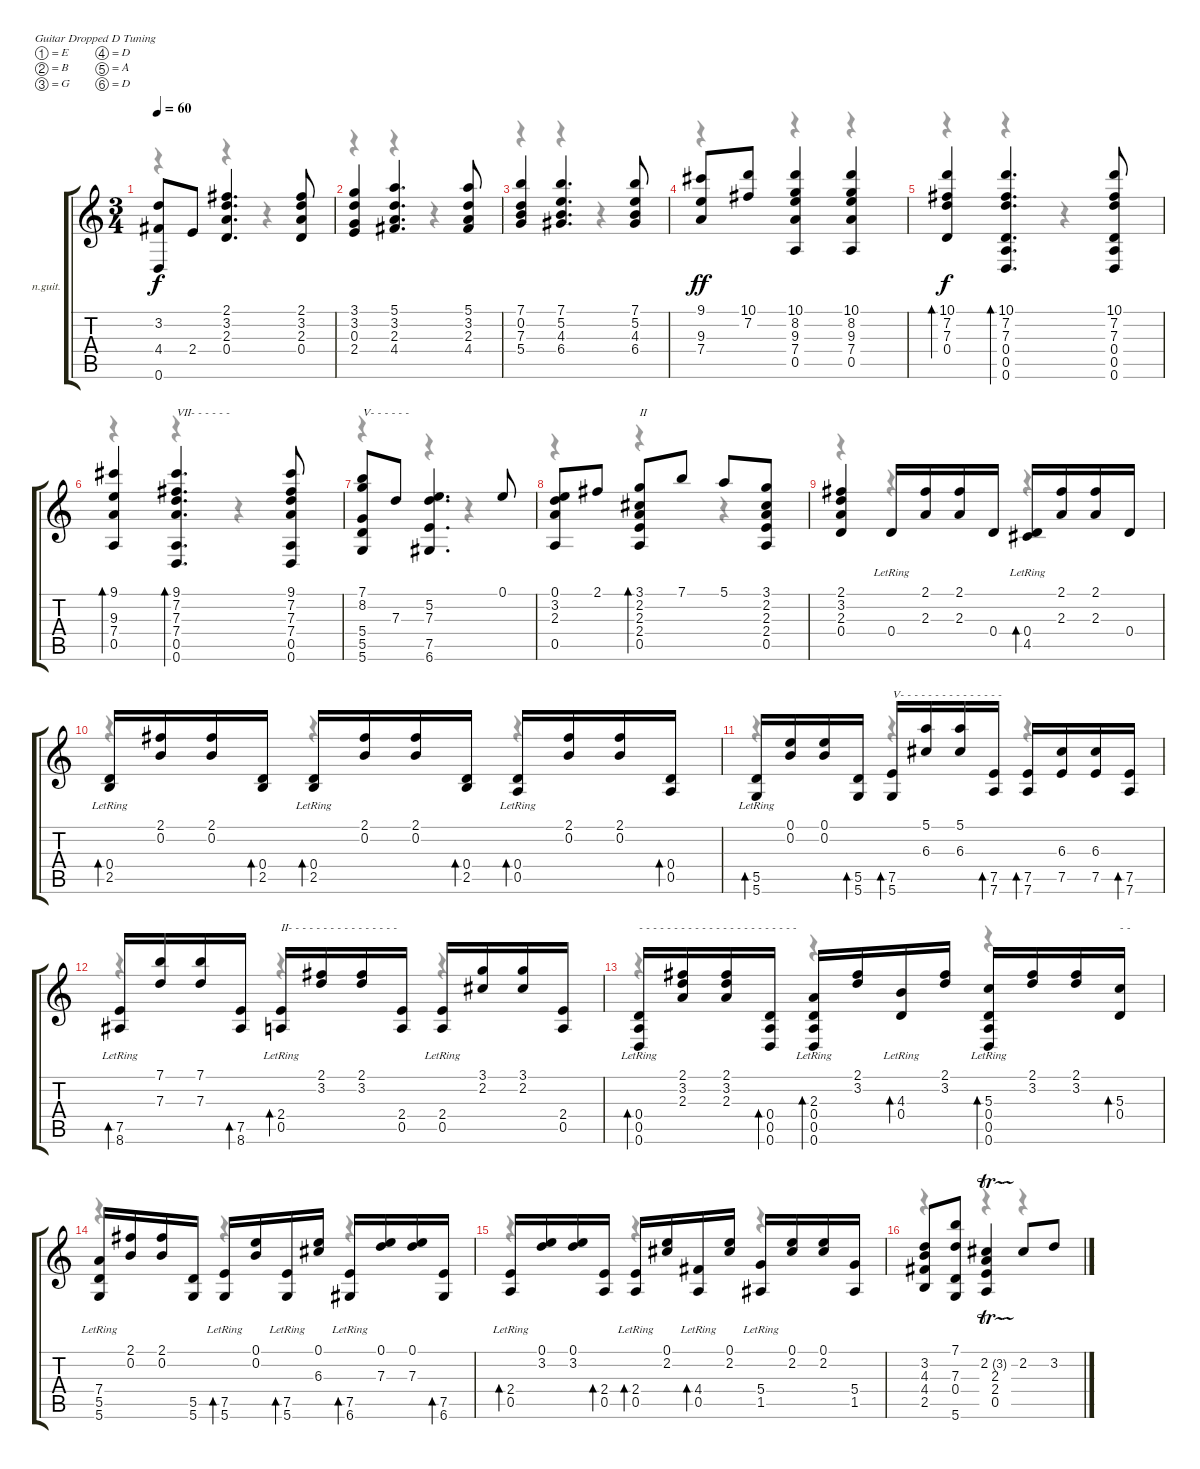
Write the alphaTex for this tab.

\defaultSystemsLayout 4
\bracketExtendMode groupsimilarinstruments
\firstSystemTrackNameOrientation horizontal
\otherSystemsTrackNameOrientation horizontal
\chordDiagramsInScore
\track ("Classical Guitar" "n.guit.") {instrument acousticguitarnylon}
\staff {score tabs}
\tuning (E4 B3 G3 D3 A2 D2)
\voice
\ts (3 4)
\tempo 60
\clef g2
\ks c
(3.2 4.4{acc #} 0.6).8{dy f beam Up} 2.4.8{beam Up} (2.1{acc #} 3.2 2.3 0.4).4{d beam Up} (2.1{acc #} 3.2 2.3 0.4).8{beam Up} |
(3.1 3.2 0.3 2.4).4{beam Up} (5.1 3.2 2.3 4.4{acc #}).4{d beam Up} (5.1 3.2 2.3 4.4{acc #}).8{beam Up} |
(7.1 0.2 7.3 5.4).4{beam Up} (7.1 5.2 4.3 6.4{acc #}).4{d beam Up} (7.1 5.2 4.3 6.4{acc #}).8{beam Up} |
(9.1{acc #} 9.3 7.4).8{dy ff beam Up} (10.1 7.2{acc #}).8{beam Up} (10.1 8.2 9.3 7.4 0.5).4{beam Up} (10.1 8.2 9.3 7.4 0.5).4{beam Up} |
(10.1 7.2{acc #} 7.3 0.4).4{bd 120 dy f beam Up} (10.1 7.2{acc #} 7.3 0.4 0.5 0.6).4{d bd 120 beam Up} (10.1 7.2{acc #} 7.3 0.4 0.5 0.6).8{beam Up} |
(9.1{acc #} 9.3 7.4 0.5).4{bd 120 beam Up} (9.1{acc #} 7.2{acc #} 7.3 7.4 0.5 0.6).4{d bd 120 txt "VII- - - - - -" beam Up} (9.1{acc #} 7.2{acc #} 7.3 7.4 0.5 0.6).8{beam Up} |
(7.1 8.2 5.4 5.5 5.6).8{txt "V- - - - - -" beam Up} 7.3.8{beam Up} (5.2 7.3 7.5 6.6{acc #}).4{d beam Up} 0.1.8{beam Up} |
(0.1 3.2 2.3 0.5).8{beam Up} 2.1{acc #}.8{beam Up} (3.1 2.2{acc #} 2.3 2.4 0.5).8{bd 120 txt "II" beam Up} 7.1.8{beam Up} 5.1.8{beam Up} (3.1 2.2{acc #} 2.3 2.4 0.5).8{beam Up} |
(2.1{acc #} 3.2 2.3 0.4).4{beam Up} 0.4{lr}.16{beam Up} (2.1{acc #} 2.3).16{beam Up} (2.1{acc #} 2.3).16{beam Up} 0.4.16{beam Up} (0.4{lr} 4.5{lr acc #}).16{bd 480 beam Up} (2.1{acc #} 2.3).16{beam Up} (2.1{acc #} 2.3).16{beam Up} 0.4.16{beam Up} |
(0.4{lr} 2.5{lr}).16{bd 480 beam Up} (2.1{acc #} 0.2).16{beam Up} (2.1{acc #} 0.2).16{beam Up} (0.4 2.5).16{bd 480 beam Up} (0.4{lr} 2.5{lr}).16{bd 480 beam Up} (2.1{acc #} 0.2).16{beam Up} (2.1{acc #} 0.2).16{beam Up} (0.4 2.5).16{bd 480 beam Up} (0.4{lr} 0.5{lr}).16{bd 480 beam Up} (2.1{acc #} 0.2).16{beam Up} (2.1{acc #} 0.2).16{beam Up} (0.4 0.5).16{bd 480 beam Up} |
(5.5{lr} 5.6{lr}).16{bd 480 beam Up} (0.1 0.2).16{beam Up} (0.1 0.2).16{beam Up} (5.5 5.6).16{bd 480 beam Up} (7.5 5.6).16{bd 480 txt "V- - - - - - - - - - - - - - -" beam Up} (5.1 6.3{acc #}).16{beam Up} (5.1 6.3{acc #}).16{beam Up} (7.5 7.6).16{bd 480 beam Up} (7.5 7.6).16{bd 480 beam Up} (6.3{acc #} 7.5).16{beam Up} (6.3{acc #} 7.5).16{beam Up} (7.5 7.6).16{bd 120 beam Up} |
(7.5{lr} 8.6{lr acc #}).16{bd 480 beam Up} (7.1 7.3).16{beam Up} (7.1 7.3).16{beam Up} (7.5 8.6{acc #}).16{bd 480 beam Up} (2.4{lr} 0.5{lr}).16{bd 480 txt "II- - - - - - - - - - - - - - - -" beam Up} (2.1{acc #} 3.2).16{beam Up} (2.1{acc #} 3.2).16{beam Up} (2.4 0.5).16{beam Up} (2.4{lr} 0.5{lr}).16{beam Up} (3.1 2.2{acc #}).16{beam Up} (3.1 2.2{acc #}).16{beam Up} (2.4 0.5).16{beam Up} |
(0.4{lr} 0.5{lr} 0.6{lr}).16{bd 480 txt "- - - - - - - - - - - - - - - - - - - - - - -" beam Up} (2.1{acc #} 3.2 2.3).16{beam Up} (2.1{acc #} 3.2 2.3).16{beam Up} (0.4 0.5 0.6).16{bd 480 beam Up} (2.3 0.4{lr} 0.5{lr} 0.6{lr}).16{bd 480 beam Up} (2.1{acc #} 3.2).16{beam Up} (4.3{lr} 0.4{lr}).16{bd 480 beam Up} (2.1{acc #} 3.2).16{beam Up} (5.3{lr} 0.4{lr} 0.5{lr} 0.6{lr}).16{bd 480 beam Up} (2.1{acc #} 3.2).16{beam Up} (2.1{acc #} 3.2).16{beam Up} (5.3 0.4).16{bd 480 txt "- -" beam Up} |
(7.4 5.5{lr} 5.6{lr}).16{beam Up} (2.1{acc #} 0.2).16{beam Up} (2.1{acc #} 0.2).16{beam Up} (5.5 5.6).16{beam Up} (7.5{lr} 5.6{lr}).16{bd 480 beam Up} (0.1 0.2).16{beam Up} (7.5{lr} 5.6{lr}).16{bd 480 beam Up} (0.1 6.3{acc #}).16{beam Up} (7.5{lr} 6.6{acc #}).16{bd 480 beam Up} (0.1 7.3).16{beam Up} (0.1 7.3).16{beam Up} (7.5 6.6{acc #}).16{bd 480 beam Up} |
(2.4{lr} 0.5{lr}).16{bd 480 beam Up} (0.1 3.2).16{beam Up} (0.1 3.2).16{beam Up} (2.4 0.5).16{bd 480 beam Up} (2.4{lr} 0.5{lr}).16{bd 480 beam Up} (0.1 2.2{acc #}).16{beam Up} (4.4{lr acc #} 0.5{lr}).16{bd 480 beam Up} (0.1 2.2{acc #}).16{beam Up} (5.4{lr} 1.5{lr acc #}).16{beam Up} (0.1 2.2{acc #}).16{beam Up} (0.1 2.2{acc #}).16{beam Up} (5.4 1.5{acc #}).16{beam Up} |
(3.2 4.3 4.4{acc #} 2.5).8{beam Up} (7.1 7.3 0.4 5.6).8{beam Up} (2.2{tr (3 16) acc #} 2.3 2.4 0.5).4{beam Up} 2.2{acc #}.8{beam Up} 3.2.8{beam Up}
\voice
\clef g2
\ottava regular
\simile none
\ks c
r.4{dy mf beam Down} r.4{beam Down} r.4{beam Down} |
r.4{beam Down} r.4{beam Down} r.4{beam Down} |
r.4{beam Down} r.4{beam Down} r.4{beam Down} |
r.4{beam Down} r.4{beam Down} r.4{beam Down} |
r.4{beam Down} r.4{beam Down} r.4{beam Down} |
r.4{beam Down} r.4{beam Down} r.4{beam Down} |
r.4{beam Down} r.4{beam Down} r.4{beam Down} |
r.4{beam Down} r.4{beam Down} r.4{beam Down} |
r.4{beam Down} r.4{beam Down} r.4{beam Down} |
r.4{beam Down} r.4{beam Down} r.4{beam Down} |
r.4{beam Down} r.4{beam Down} r.4{beam Down} |
r.4{beam Down} r.4{beam Down} r.4{beam Down} |
r.4{beam Down} r.4{beam Down} r.4{beam Down} |
r.4{beam Down} r.4{beam Down} r.4{beam Down} |
r.4{beam Down} r.4{beam Down} r.4{beam Down} |
r.4{beam Down} r.4{beam Down} r.4{beam Down}
